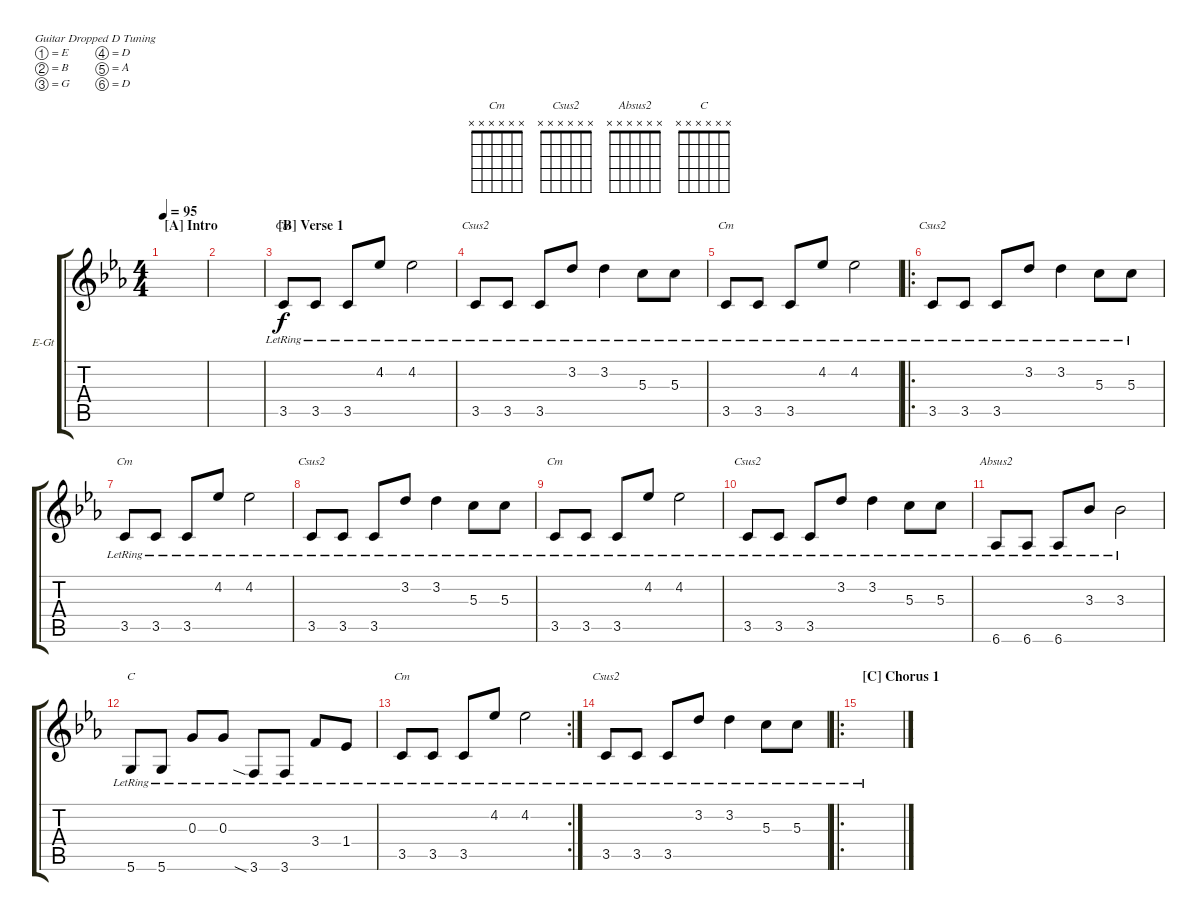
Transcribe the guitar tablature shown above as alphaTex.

\bracketExtendMode groupsimilarinstruments
\firstSystemTrackNameOrientation horizontal
\otherSystemsTrackNameOrientation horizontal
\track ("Gtr 1" "E-Gt") {instrument acousticgrandpiano}
\staff {score tabs}
\tuning (E4 B3 G3 D3 A2 D2)
\displaytranspose 12
\chord ("Cm" x x x x x x)
\chord ("Csus2" x x x x x x)
\chord ("Absus2" x x x x x x)
\chord ("C" x x x x x x)
\ts (4 4)
\section ("A" "Intro")
\tempo 95
\clef g2
\ks eb
|
\section ("" "")
|
\section ("B" "Verse 1")
3.5{lr}.8{ch "Cm"} 3.5{lr}.8 3.5{lr}.8 4.2{lr}.8 4.2{lr}.2 |
3.5{lr}.8{ch "Csus2"} 3.5{lr}.8 3.5{lr}.8 3.2{lr}.8 3.2{lr}.4 5.3{lr}.8 5.3{lr}.8 |
3.5{lr}.8{ch "Cm"} 3.5{lr}.8 3.5{lr}.8 4.2{lr}.8 4.2{lr}.2 |
\ro
\section ("" "")
3.5{lr}.8{ch "Csus2"} 3.5{lr}.8 3.5{lr}.8 3.2{lr}.8 3.2{lr}.4 5.3{lr}.8 5.3{lr}.8 |
3.5{lr}.8{ch "Cm"} 3.5{lr}.8 3.5{lr}.8 4.2{lr}.8 4.2{lr}.2 |
3.5{lr}.8{ch "Csus2"} 3.5{lr}.8 3.5{lr}.8 3.2{lr}.8 3.2{lr}.4 5.3{lr}.8 5.3{lr}.8 |
3.5{lr}.8{ch "Cm"} 3.5{lr}.8 3.5{lr}.8 4.2{lr}.8 4.2{lr}.2 |
3.5{lr}.8{ch "Csus2"} 3.5{lr}.8 3.5{lr}.8 3.2{lr}.8 3.2{lr}.4 5.3{lr}.8 5.3{lr}.8 |
6.6{lr}.8{ch "Absus2"} 6.6{lr}.8 6.6{lr}.8 3.3{lr}.8 3.3{lr}.2 |
5.6{lr}.8{ch "C"} 5.6{lr}.8 0.3{lr}.8 0.3{lr}.8 3.6{sia lr}.8 3.6{lr}.8 3.4{lr}.8 1.4{lr}.8 |
\rc 2
3.5{lr}.8{ch "Cm"} 3.5{lr}.8 3.5{lr}.8 4.2{lr}.8 4.2{lr}.2 |
\section ("" "")
3.5{lr}.8{ch "Csus2"} 3.5{lr}.8 3.5{lr}.8 3.2{lr}.8 3.2{lr}.4 5.3{lr}.8 5.3{lr}.8 |
\ro
\section ("C" "Chorus 1")
